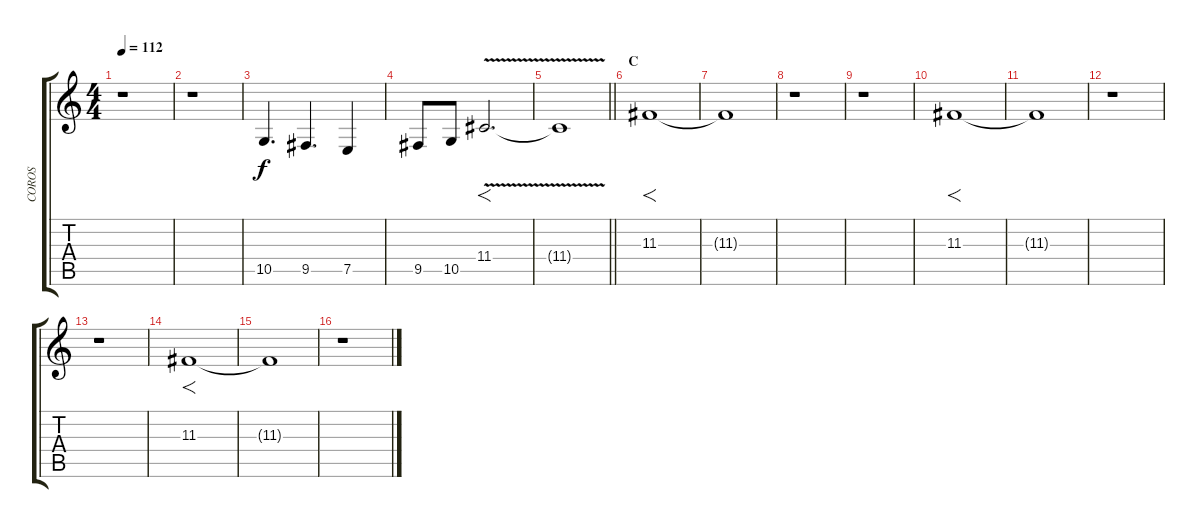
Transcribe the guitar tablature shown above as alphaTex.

\track ("COROS" "COROS") {instrument oboe}
\staff {score tabs}
\tuning (E4 B3 G3 D3 A2 E2) {hide}
\ts (4 4)
\tempo 112
\clef g2
\ks c
r.1{dy f} |
r.1 |
10.5.4{d} 9.5.4{d} 7.5.4 |
9.5.8 10.5.8 11.4{v}.2{f d} |
\barLineRight lightlight
11.4{t}.1 |
\section ("" "C")
11.3.1{f} |
11.3{t}.1 |
r.1 |
r.1 |
11.3.1{f} |
11.3{t}.1 |
r.1 |
r.1 |
11.3.1{f} |
11.3{t}.1 |
r.1
